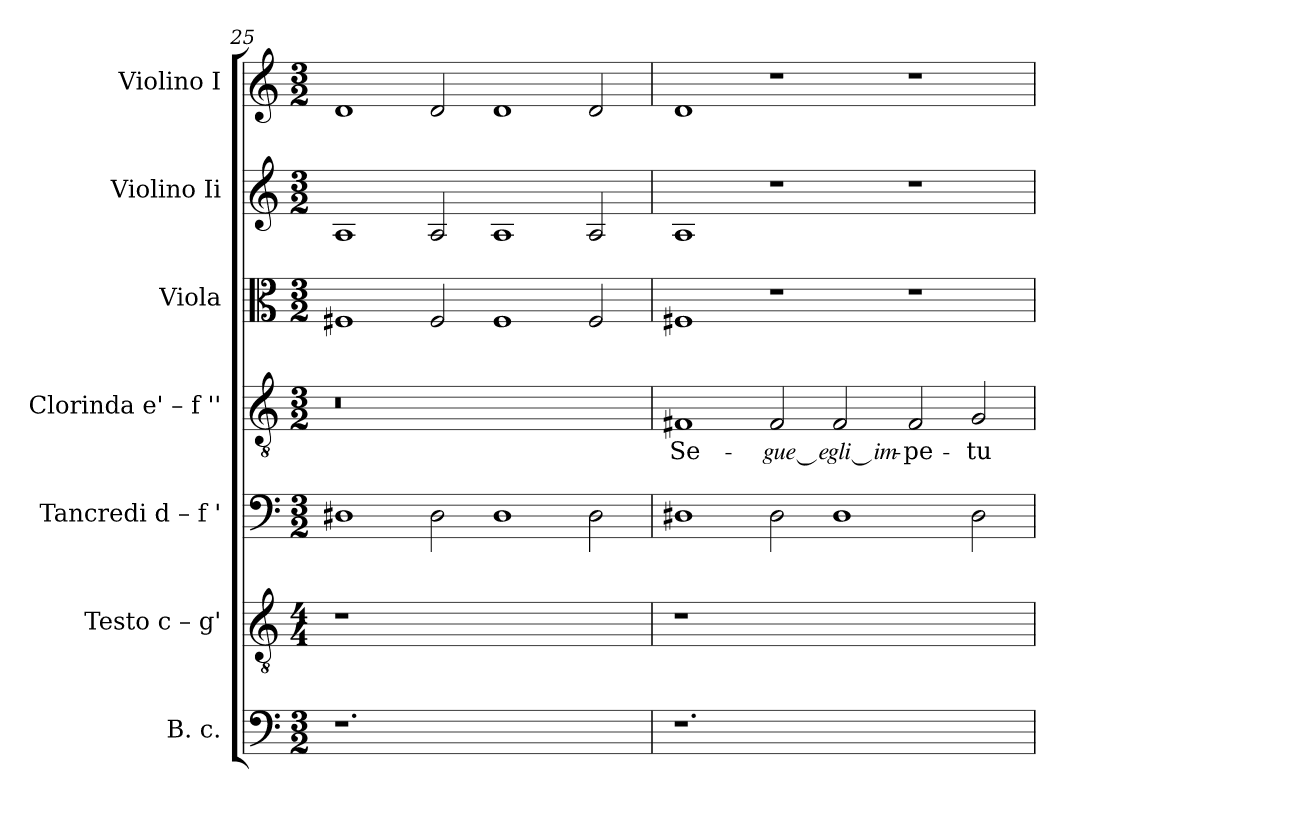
**kern	**kern	**kern	**kern	**text	**kern	**kern	**kern	**text
*part7	*part6	*part5	*part4	*part4	*part3	*part2	*part1	*part1
*staff7	*staff6	*staff5	*staff4	*staff4	*staff3	*staff2	*staff1	*staff1
*I"B. c.	*I"Testo  c – g'	*I"Tancredi  d – f '	*I"Clorinda  e' – f ''	*	*I"Viola	*I"Violino Ii	*I"Violino I	*
*clefF4	*clefGv2	*clefF4	*clefGv2	*	*clefC3	*clefG2	*clefG2	*
*k[]	*k[]	*k[]	*k[]	*	*k[]	*k[]	*k[]	*
*C:	*C:	*C:	*C:	*	*C:	*C:	*C:	*
*M3/2	*M4/4	*M3/2	*M3/2	*	*M3/2	*M3/2	*M3/2	*
=25	=25	=25	=25	=25	=25	=25	=25	=25
!	!	!	!	!	!	!	!	!LO:LY:b:cj
1.r	1r	1D#	0.r	.	1F#X	1A	1d	.
!	!	!	!	!	!	!	!	!LO:LY:b:cj
.	0ryy	2D#\	.	.	2F#/	2A/	2d/	.
!	!	!	!	!	!	!	!	!LO:LY:b:cj
1.ryy	.	1D#	.	.	1F#	1A	1d	.
!	!	!	!	!	!	!	!	!LO:LY:b:cj
.	.	2D#\	.	.	2F#/	2A/	2d/	.
!!LO:LB:g=z
=26	=26	=26	=26	=26	=26	=26	=26	=26
!	!	!	!	!LO:LY:b:cj	!	!	!	!LO:LY:b:cj
1.r	1r	1D#	1F#X	Se-	1F#X	1A	1d	.
!	!	!	!	!LO:LY:b:cj	!	!	!	!
.	0ryy	2D#\	2F#/	-gue‿e	1r	1r	1r	.
!	!	!	!	!LO:LY:b:cj	!	!	!	!
1.ryy	.	1D#	2F#/	gli‿im-	.	.	.	.
!	!	!	!	!LO:LY:b:cj	!	!	!	!
.	.	.	2F#/	-pe-	1r	1r	1r	.
!	!	!	!	!LO:LY:b:cj	!	!	!	!
.	.	2D#\	2G/	-tu-	.	.	.	.
=	=	=	=	=	=	=	=	=
*-	*-	*-	*-	*-	*-	*-	*-	*-
